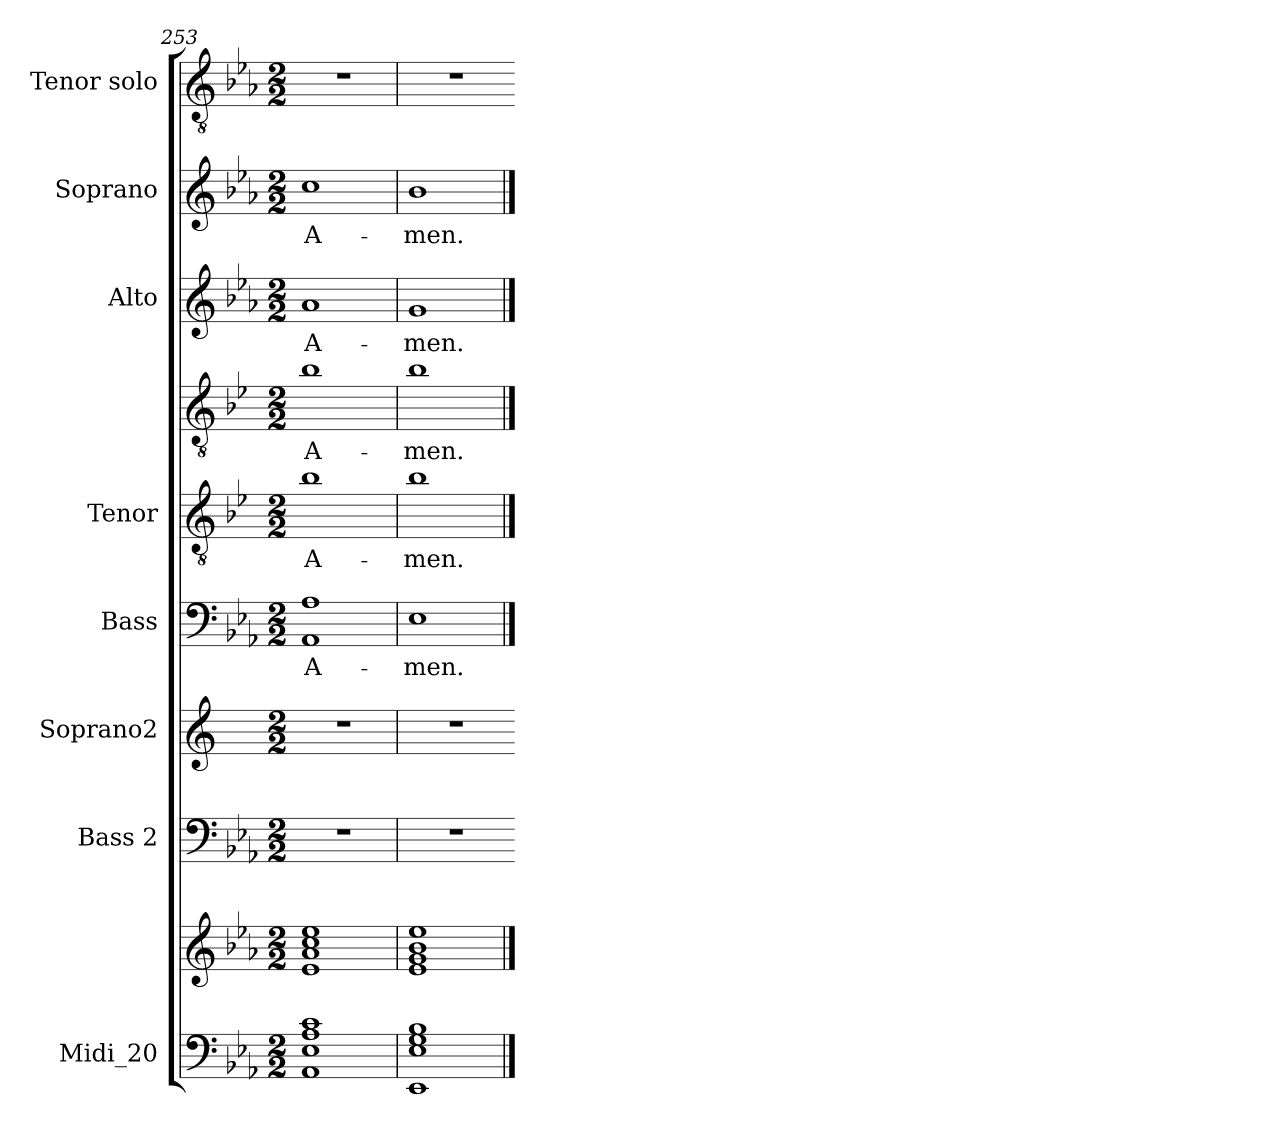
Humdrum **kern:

**kern	**kern	**kern	**kern	**kern	**text	**kern	**text	**kern	**text	**kern	**text	**kern	**text	**kern
*part8	*part8	*part7	*part6	*part5	*part5	*part4	*part4	*part4	*part4	*part3	*part3	*part2	*part2	*part1
*staff10	*staff9	*staff8	*staff7	*staff6	*staff6	*staff5	*staff5	*staff4	*staff4	*staff3	*staff3	*staff2	*staff2	*staff1
*I"Midi_20	*	*I"Bass 2	*I"Soprano2	*I"Bass	*	*I"Tenor	*	*	*	*I"Alto	*	*I"Soprano	*	*I"Tenor solo
*	*	*I'B	*I'S	*I'B	*	*I'T	*	*	*	*I'A	*	*I'S	*	*I'T
*clefF4	*clefG2	*clefF4	*clefG2	*clefF4	*	*clefGv2	*	*clefGv2	*	*clefG2	*	*clefG2	*	*clefGv2
*	*	*	*	*	*	*ITrd4c7	*	*ITrd4c7	*	*	*	*	*	*
*k[b-e-a-]	*k[b-e-a-]	*k[b-e-a-]	*k[]	*k[b-e-a-]	*	*k[b-e-a-]	*	*k[b-e-a-]	*	*k[b-e-a-]	*	*k[b-e-a-]	*	*k[b-e-a-]
*E-:	*E-:	*E-:	*C:	*E-:	*	*E-:	*	*E-:	*	*E-:	*	*E-:	*	*E-:
*M2/2	*M2/2	*M2/2	*M2/2	*M2/2	*	*M2/2	*	*M2/2	*	*M2/2	*	*M2/2	*	*M2/2
=253	=253	=253	=253	=253	=253	=253	=253	=253	=253	=253	=253	=253	=253	=253
*^	*^	*	*	*	*	*	*	*	*	*	*	*	*	*
!	!	!	!	!	!	!	!LO:LY:b	!	!LO:LY:b	!	!LO:LY:b	!	!LO:LY:b	!	!LO:LY:b	!
1A-/ 1c/	1AA-\ 1E-\	1e-/ 1a-/ 1cc/ 1ee-/	1ryy	1r	1r	1AA- 1A-	A-	1e-	A-	1e-	A-	1a-	A-	1cc	A-	1r
=254	=254	=254	=254	=254	=254	=254	=254	=254	=254	=254	=254	=254	=254	=254	=254	=254
!	!	!	!	!	!	!	!LO:LY:b	!	!LO:LY:b	!	!LO:LY:b	!	!LO:LY:b	!	!LO:LY:b	!
1G/ 1B-/	1EE-\ 1E-\	1e-/ 1g/ 1b-/ 1ee-/	1ryy	1r	1r	1E-	-men.	1e-	-men.	1e-	-men.	1g	-men.	1b-	-men.	1r
*v	*v	*	*	*	*	*	*	*	*	*	*	*	*	*	*	*
*	*v	*v	*	*	*	*	*	*	*	*	*	*	*	*	*
==	==	=	=	==	=	==	=	==	=	==	=	==	=	=
*-	*-	*-	*-	*-	*-	*-	*-	*-	*-	*-	*-	*-	*-	*-
